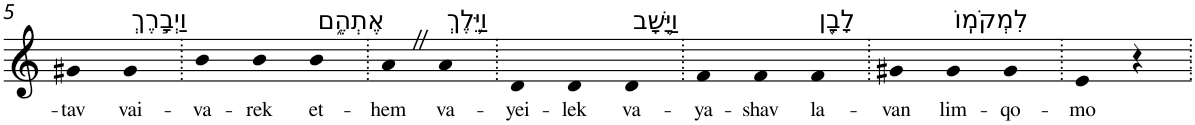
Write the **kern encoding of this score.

**kern	**text
*part1	*part1
*staff1	*staff1
*I"Piano	*
*I'Pno	*
!!LO:PB:g=z
*clefG2	*
*k[]	*
=5	=5
!	!LO:LY:b
4g#X	-tav
!LO:TX:a:t=וַיְבָ֣רֶךְ	!
!	!LO:LY:b
4g#	vai-
=6.	=6.
!	!LO:LY:b
4b	-va-
!	!LO:LY:b
4b	-rek
!LO:TX:a:t=אֶתְהֶ֑ם	!
!	!LO:LY:b
4b	et-
=7.	=7.
!	!LO:LY:b
4aZ	-hem
!LO:TX:a:t=וַיֵּ֛לֶךְ	!
!	!LO:LY:b
4a	va-
=8.	=8.
!	!LO:LY:b
4d	-yei-
!	!LO:LY:b
4d	-lek
!LO:TX:a:t=וַיָּ֥שָׁב	!
!	!LO:LY:b
4d	va-
=9.	=9.
!	!LO:LY:b
4f	-ya-
!	!LO:LY:b
4f	-shav
!LO:TX:a:t=לָבָ֖ן	!
!	!LO:LY:b
4f	la-
=10.	=10.
!	!LO:LY:b
4g#X	-van
!LO:TX:a:t=לִמְקֹמֽוֹ	!
!	!LO:LY:b
4g#	lim-
!	!LO:LY:b
4g#	-qo-
=11.	=11.
!	!LO:LY:b
4e	-mo
4r	.
=.	=.
*-	*-
